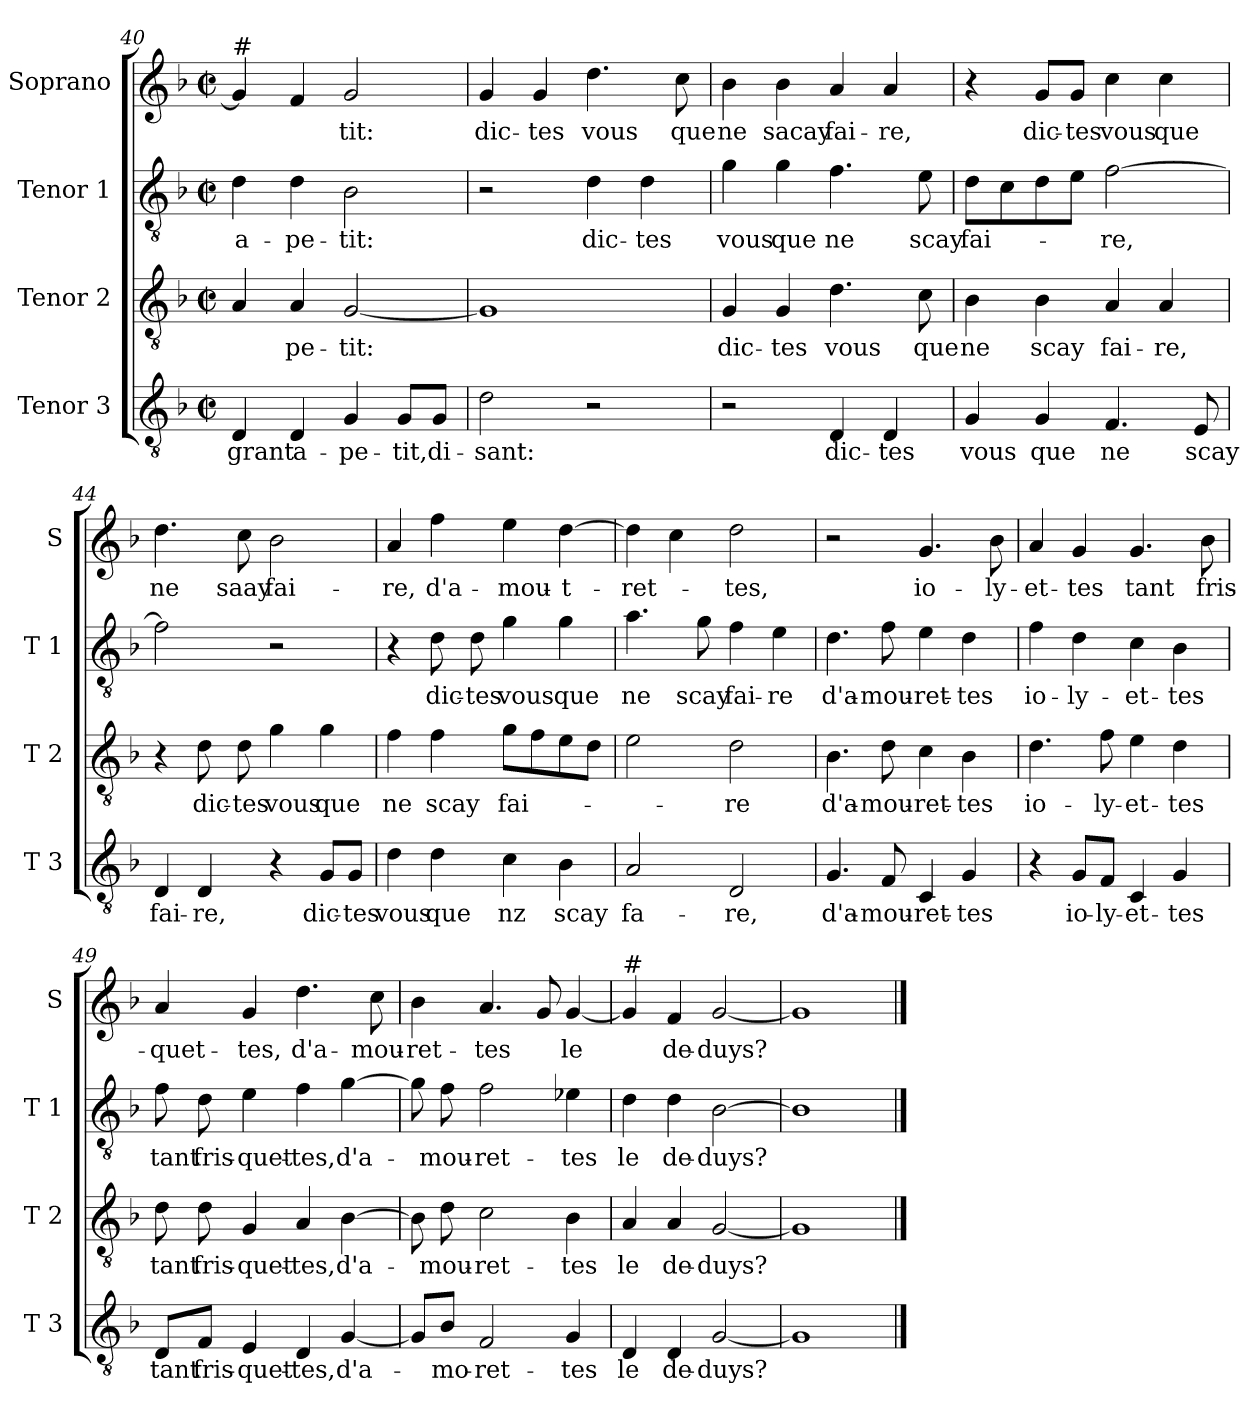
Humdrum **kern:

**kern	**text	**kern	**text	**kern	**text	**kern	**text
*part4	*part4	*part3	*part3	*part2	*part2	*part1	*part1
*staff4	*staff4	*staff3	*staff3	*staff2	*staff2	*staff1	*staff1
*I"Tenor 3	*	*I"Tenor 2	*	*I"Tenor 1	*	*I"Soprano	*
*I'T 3	*	*I'T 2	*	*I'T 1	*	*I'S	*
*clefGv2	*	*clefGv2	*	*clefGv2	*	*clefG2	*
*k[b-]	*	*k[b-]	*	*k[b-]	*	*k[b-]	*
*F:	*	*F:	*	*F:	*	*F:	*
*M2/2	*	*M2/2	*	*M2/2	*	*M2/2	*
*met(c|)	*	*met(c|)	*	*met(c|)	*	*met(c|)	*
=40	=40	=40	=40	=40	=40	=40	=40
!	!	!	!	!	!	!LO:TX:a:t=#	!
!	!LO:LY:b	!	!	!	!LO:LY:b	!	!
4D/	grant	4A/	.	4d\	a-	4g/]	.
!	!LO:LY:b	!	!LO:LY:b	!	!LO:LY:b	!	!
4D/	a-	4A/	-pe-	4d\	-pe-	4f/	.
!	!LO:LY:b	!	!LO:LY:b	!	!LO:LY:b	!	!LO:LY:b
4G/	-pe-	[2G/	-tit:	2B-\	-tit:	2g/	-tit:
!	!LO:LY:b	!	!	!	!	!	!
8G/L	-tit,	.	.	.	.	.	.
!	!LO:LY:b	!	!	!	!	!	!
8G/J	di-	.	.	.	.	.	.
=41	=41	=41	=41	=41	=41	=41	=41
!	!LO:LY:b	!	!	!	!	!	!LO:LY:b
2d\	-sant:	1G]	.	2r	.	4g/	dic-
!	!	!	!	!	!	!	!LO:LY:b
.	.	.	.	.	.	4g/	-tes
!	!	!	!	!	!LO:LY:b	!	!LO:LY:b
2r	.	.	.	4d\	dic-	4.dd\	vous
!	!	!	!	!	!LO:LY:b	!	!
.	.	.	.	4d\	-tes	.	.
!	!	!	!	!	!	!	!LO:LY:b
.	.	.	.	.	.	8cc\	que
=42	=42	=42	=42	=42	=42	=42	=42
!	!	!	!LO:LY:b	!	!LO:LY:b	!	!LO:LY:b
2r	.	4G/	dic-	4g\	vous	4b-\	ne
!	!	!	!LO:LY:b	!	!LO:LY:b	!	!LO:LY:b
.	.	4G/	-tes	4g\	que	4b-\	sacay
!	!LO:LY:b	!	!LO:LY:b	!	!LO:LY:b	!	!LO:LY:b
4D/	dic-	4.d\	vous	4.f\	ne	4a/	fai-
!	!LO:LY:b	!	!	!	!	!	!LO:LY:b
4D/	-tes	.	.	.	.	4a/	-re,
!	!	!	!LO:LY:b	!	!LO:LY:b	!	!
.	.	8c\	que	8e\	scay	.	.
!!LO:PB:g=z
=43	=43	=43	=43	=43	=43	=43	=43
!	!LO:LY:b	!	!LO:LY:b	!	!LO:LY:b	!	!
4G/	vous	4B-\	ne	8d\L	fai-	4r	.
.	.	.	.	8c\	.	.	.
!	!LO:LY:b	!	!LO:LY:b	!	!	!	!LO:LY:b
4G/	que	4B-\	scay	8d\	.	8g/L	dic-
!	!	!	!	!	!	!	!LO:LY:b
.	.	.	.	8e\J	.	8g/J	-tes
!	!LO:LY:b	!	!LO:LY:b	!	!LO:LY:b	!	!LO:LY:b
4.F/	ne	4A/	fai-	[2f\	-re,	4cc\	vous
!	!	!	!LO:LY:b	!	!	!	!LO:LY:b
.	.	4A/	-re,	.	.	4cc\	que
!	!LO:LY:b	!	!	!	!	!	!
8E/	scay	.	.	.	.	.	.
=44	=44	=44	=44	=44	=44	=44	=44
!	!LO:LY:b	!	!	!	!	!	!LO:LY:b
4D/	fai-	4r	.	2f\]	.	4.dd\	ne
!	!LO:LY:b	!	!LO:LY:b	!	!	!	!
4D/	-re,	8d\	dic-	.	.	.	.
!	!	!	!LO:LY:b	!	!	!	!LO:LY:b
.	.	8d\	-tes	.	.	8cc\	saay
!	!	!	!LO:LY:b	!	!	!	!LO:LY:b
4r	.	4g\	vous	2r	.	2b-\	fai-
!	!LO:LY:b	!	!LO:LY:b	!	!	!	!
8G/L	dic-	4g\	que	.	.	.	.
!	!LO:LY:b	!	!	!	!	!	!
8G/J	-tes	.	.	.	.	.	.
=45	=45	=45	=45	=45	=45	=45	=45
!	!LO:LY:b	!	!LO:LY:b	!	!	!	!LO:LY:b
4d\	vous	4f\	ne	4r	.	4a/	-re,
!	!LO:LY:b	!	!LO:LY:b	!	!LO:LY:b	!	!LO:LY:b
4d\	que	4f\	scay	8d\	dic-	4ff\	d'a-
!	!	!	!	!	!LO:LY:b	!	!
.	.	.	.	8d\	-tes	.	.
!	!LO:LY:b	!	!LO:LY:b	!	!LO:LY:b	!	!LO:LY:b
4c\	nz	8g\L	fai-	4g\	vous	4ee\	-mou-
.	.	8f\	.	.	.	.	.
!	!LO:LY:b	!	!	!	!LO:LY:b	!	!LO:LY:b
4B-\	scay	8e\	.	4g\	que	[4dd\	-t-
.	.	8d\J	.	.	.	.	.
=46	=46	=46	=46	=46	=46	=46	=46
!	!LO:LY:b	!	!	!	!LO:LY:b	!	!LO:LY:b
2A/	fa-	2e\	.	4.a\	ne	4dd\]	-ret-
.	.	.	.	.	.	4cc\	.
!	!	!	!	!	!LO:LY:b	!	!
.	.	.	.	8g\	scay	.	.
!	!LO:LY:b	!	!LO:LY:b	!	!LO:LY:b	!	!LO:LY:b
2D/	-re,	2d\	-re	4f\	fai-	2dd\	-tes,
!	!	!	!	!	!LO:LY:b	!	!
.	.	.	.	4e\	-re	.	.
=47	=47	=47	=47	=47	=47	=47	=47
!	!LO:LY:b	!	!LO:LY:b	!	!LO:LY:b	!	!
4.G/	d'a-	4.B-\	d'a-	4.d\	d'a-	2r	.
!	!LO:LY:b	!	!LO:LY:b	!	!LO:LY:b	!	!
8F/	-mou-	8d\	-mou-	8f\	-mou-	.	.
!	!LO:LY:b	!	!LO:LY:b	!	!LO:LY:b	!	!LO:LY:b
4C/	-ret-	4c\	-ret-	4e\	-ret-	4.g/	io-
!	!LO:LY:b	!	!LO:LY:b	!	!LO:LY:b	!	!
4G/	-tes	4B-\	-tes	4d\	-tes	.	.
!	!	!	!	!	!	!	!LO:LY:b
.	.	.	.	.	.	8b-\	-ly-
!!LO:LB:g=z
=48	=48	=48	=48	=48	=48	=48	=48
!	!	!	!LO:LY:b	!	!LO:LY:b	!	!LO:LY:b
4r	.	4.d\	io-	4f\	io-	4a/	-et-
!	!LO:LY:b	!	!	!	!LO:LY:b	!	!LO:LY:b
8G/L	io-	.	.	4d\	-ly-	4g/	-tes
!	!LO:LY:b	!	!LO:LY:b	!	!	!	!
8F/J	-ly-	8f\	-ly-	.	.	.	.
!	!LO:LY:b	!	!LO:LY:b	!	!LO:LY:b	!	!LO:LY:b
4C/	-et-	4e\	-et-	4c\	-et-	4.g/	tant
!	!LO:LY:b	!	!LO:LY:b	!	!LO:LY:b	!	!
4G/	-tes	4d\	-tes	4B-\	-tes	.	.
!	!	!	!	!	!	!	!LO:LY:b
.	.	.	.	.	.	8b-\	fris-
=49	=49	=49	=49	=49	=49	=49	=49
!	!LO:LY:b	!	!LO:LY:b	!	!LO:LY:b	!	!LO:LY:b
8D/L	tant	8d\	tant	8f\	tant	4a/	-quet-
!	!LO:LY:b	!	!LO:LY:b	!	!LO:LY:b	!	!
8F/J	fris-	8d\	fris-	8d\	fris-	.	.
!	!LO:LY:b	!	!LO:LY:b	!	!LO:LY:b	!	!LO:LY:b
4E/	-quet-	4G/	-quet-	4e\	-quet-	4g/	-tes,
!	!LO:LY:b	!	!LO:LY:b	!	!LO:LY:b	!	!LO:LY:b
4D/	-tes,	4A/	-tes,	4f\	-tes,	4.dd\	d'a-
!	!LO:LY:b	!	!LO:LY:b	!	!LO:LY:b	!	!
[4G/	d'a-	[4B-\	d'a-	[4g\	d'a-	.	.
!	!	!	!	!	!	!	!LO:LY:b
.	.	.	.	.	.	8cc\	-mou-
=50	=50	=50	=50	=50	=50	=50	=50
!	!	!	!	!	!	!	!LO:LY:b
8G/L]	.	8B-\]	.	8g\]	.	4b-\	-ret-
!	!LO:LY:b	!	!LO:LY:b	!	!LO:LY:b	!	!
8B-/J	-mo-	8d\	-mou-	8f\	-mou-	.	.
!	!LO:LY:b	!	!LO:LY:b	!	!LO:LY:b	!	!LO:LY:b
2F/	-ret-	2c\	-ret-	2f\	-ret-	4.a/	-tes
.	.	.	.	.	.	8g/	.
!	!LO:LY:b	!	!LO:LY:b	!	!LO:LY:b	!	!LO:LY:b
4G/	-tes	4B-\	-tes	4e-X\	-tes	[4g/	le
=51	=51	=51	=51	=51	=51	=51	=51
!	!	!	!	!	!	!LO:TX:a:t=#	!
!	!LO:LY:b	!	!LO:LY:b	!	!LO:LY:b	!	!
4D/	le	4A/	le	4d\	le	4g/]	.
!	!LO:LY:b	!	!LO:LY:b	!	!LO:LY:b	!	!LO:LY:b
4D/	de-	4A/	de-	4d\	de-	4f/	de-
!	!LO:LY:b	!	!LO:LY:b	!	!LO:LY:b	!	!LO:LY:b
[2G/	-duys?	[2G/	-duys?	[2B-\	-duys?	[2g/	-duys?
=52	=52	=52	=52	=52	=52	=52	=52
1G]	.	1G]	.	1B-]	.	1g]	.
==	==	==	==	==	==	==	==
*-	*-	*-	*-	*-	*-	*-	*-
